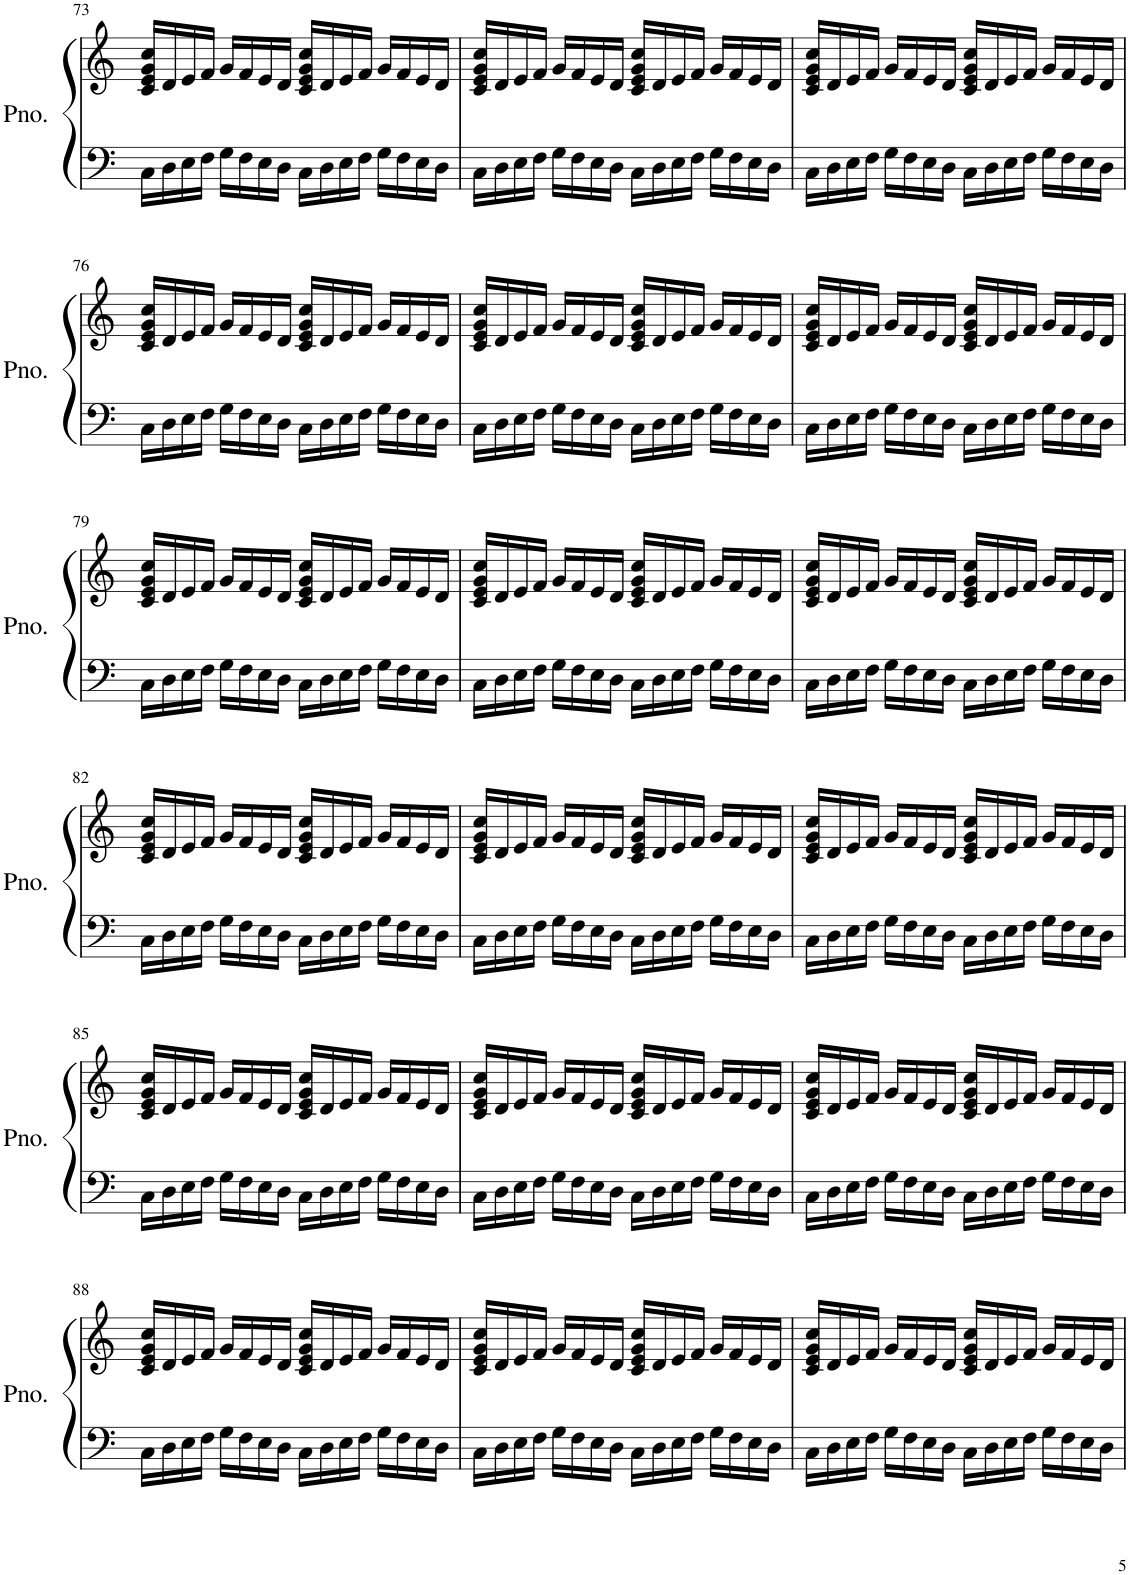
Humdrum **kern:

**kern	**kern
*part1	*part1
*staff2	*staff1
*I"Piano	*
*I'Pno.	*
!!LO:PB:g=z
*clefF4	*clefG2
*k[]	*k[]
*M4/4	*M4/4
=73	=73
16C\LL	16c/ 16e/ 16g/ 16cc/LL
16D\	16d/
16E\	16e/
16F\JJ	16f/JJ
16G\LL	16g/LL
16F\	16f/
16E\	16e/
16D\JJ	16d/JJ
16C\LL	16c/ 16e/ 16g/ 16cc/LL
16D\	16d/
16E\	16e/
16F\JJ	16f/JJ
16G\LL	16g/LL
16F\	16f/
16E\	16e/
16D\JJ	16d/JJ
=74	=74
16C\LL	16c/ 16e/ 16g/ 16cc/LL
16D\	16d/
16E\	16e/
16F\JJ	16f/JJ
16G\LL	16g/LL
16F\	16f/
16E\	16e/
16D\JJ	16d/JJ
16C\LL	16c/ 16e/ 16g/ 16cc/LL
16D\	16d/
16E\	16e/
16F\JJ	16f/JJ
16G\LL	16g/LL
16F\	16f/
16E\	16e/
16D\JJ	16d/JJ
=75	=75
16C\LL	16c/ 16e/ 16g/ 16cc/LL
16D\	16d/
16E\	16e/
16F\JJ	16f/JJ
16G\LL	16g/LL
16F\	16f/
16E\	16e/
16D\JJ	16d/JJ
16C\LL	16c/ 16e/ 16g/ 16cc/LL
16D\	16d/
16E\	16e/
16F\JJ	16f/JJ
16G\LL	16g/LL
16F\	16f/
16E\	16e/
16D\JJ	16d/JJ
!!LO:LB:g=z
=76	=76
16C\LL	16c/ 16e/ 16g/ 16cc/LL
16D\	16d/
16E\	16e/
16F\JJ	16f/JJ
16G\LL	16g/LL
16F\	16f/
16E\	16e/
16D\JJ	16d/JJ
16C\LL	16c/ 16e/ 16g/ 16cc/LL
16D\	16d/
16E\	16e/
16F\JJ	16f/JJ
16G\LL	16g/LL
16F\	16f/
16E\	16e/
16D\JJ	16d/JJ
=77	=77
16C\LL	16c/ 16e/ 16g/ 16cc/LL
16D\	16d/
16E\	16e/
16F\JJ	16f/JJ
16G\LL	16g/LL
16F\	16f/
16E\	16e/
16D\JJ	16d/JJ
16C\LL	16c/ 16e/ 16g/ 16cc/LL
16D\	16d/
16E\	16e/
16F\JJ	16f/JJ
16G\LL	16g/LL
16F\	16f/
16E\	16e/
16D\JJ	16d/JJ
=78	=78
16C\LL	16c/ 16e/ 16g/ 16cc/LL
16D\	16d/
16E\	16e/
16F\JJ	16f/JJ
16G\LL	16g/LL
16F\	16f/
16E\	16e/
16D\JJ	16d/JJ
16C\LL	16c/ 16e/ 16g/ 16cc/LL
16D\	16d/
16E\	16e/
16F\JJ	16f/JJ
16G\LL	16g/LL
16F\	16f/
16E\	16e/
16D\JJ	16d/JJ
!!LO:LB:g=z
=79	=79
16C\LL	16c/ 16e/ 16g/ 16cc/LL
16D\	16d/
16E\	16e/
16F\JJ	16f/JJ
16G\LL	16g/LL
16F\	16f/
16E\	16e/
16D\JJ	16d/JJ
16C\LL	16c/ 16e/ 16g/ 16cc/LL
16D\	16d/
16E\	16e/
16F\JJ	16f/JJ
16G\LL	16g/LL
16F\	16f/
16E\	16e/
16D\JJ	16d/JJ
=80	=80
16C\LL	16c/ 16e/ 16g/ 16cc/LL
16D\	16d/
16E\	16e/
16F\JJ	16f/JJ
16G\LL	16g/LL
16F\	16f/
16E\	16e/
16D\JJ	16d/JJ
16C\LL	16c/ 16e/ 16g/ 16cc/LL
16D\	16d/
16E\	16e/
16F\JJ	16f/JJ
16G\LL	16g/LL
16F\	16f/
16E\	16e/
16D\JJ	16d/JJ
=81	=81
16C\LL	16c/ 16e/ 16g/ 16cc/LL
16D\	16d/
16E\	16e/
16F\JJ	16f/JJ
16G\LL	16g/LL
16F\	16f/
16E\	16e/
16D\JJ	16d/JJ
16C\LL	16c/ 16e/ 16g/ 16cc/LL
16D\	16d/
16E\	16e/
16F\JJ	16f/JJ
16G\LL	16g/LL
16F\	16f/
16E\	16e/
16D\JJ	16d/JJ
!!LO:LB:g=z
=82	=82
16C\LL	16c/ 16e/ 16g/ 16cc/LL
16D\	16d/
16E\	16e/
16F\JJ	16f/JJ
16G\LL	16g/LL
16F\	16f/
16E\	16e/
16D\JJ	16d/JJ
16C\LL	16c/ 16e/ 16g/ 16cc/LL
16D\	16d/
16E\	16e/
16F\JJ	16f/JJ
16G\LL	16g/LL
16F\	16f/
16E\	16e/
16D\JJ	16d/JJ
=83	=83
16C\LL	16c/ 16e/ 16g/ 16cc/LL
16D\	16d/
16E\	16e/
16F\JJ	16f/JJ
16G\LL	16g/LL
16F\	16f/
16E\	16e/
16D\JJ	16d/JJ
16C\LL	16c/ 16e/ 16g/ 16cc/LL
16D\	16d/
16E\	16e/
16F\JJ	16f/JJ
16G\LL	16g/LL
16F\	16f/
16E\	16e/
16D\JJ	16d/JJ
=84	=84
16C\LL	16c/ 16e/ 16g/ 16cc/LL
16D\	16d/
16E\	16e/
16F\JJ	16f/JJ
16G\LL	16g/LL
16F\	16f/
16E\	16e/
16D\JJ	16d/JJ
16C\LL	16c/ 16e/ 16g/ 16cc/LL
16D\	16d/
16E\	16e/
16F\JJ	16f/JJ
16G\LL	16g/LL
16F\	16f/
16E\	16e/
16D\JJ	16d/JJ
!!LO:LB:g=z
=85	=85
16C\LL	16c/ 16e/ 16g/ 16cc/LL
16D\	16d/
16E\	16e/
16F\JJ	16f/JJ
16G\LL	16g/LL
16F\	16f/
16E\	16e/
16D\JJ	16d/JJ
16C\LL	16c/ 16e/ 16g/ 16cc/LL
16D\	16d/
16E\	16e/
16F\JJ	16f/JJ
16G\LL	16g/LL
16F\	16f/
16E\	16e/
16D\JJ	16d/JJ
=86	=86
16C\LL	16c/ 16e/ 16g/ 16cc/LL
16D\	16d/
16E\	16e/
16F\JJ	16f/JJ
16G\LL	16g/LL
16F\	16f/
16E\	16e/
16D\JJ	16d/JJ
16C\LL	16c/ 16e/ 16g/ 16cc/LL
16D\	16d/
16E\	16e/
16F\JJ	16f/JJ
16G\LL	16g/LL
16F\	16f/
16E\	16e/
16D\JJ	16d/JJ
=87	=87
16C\LL	16c/ 16e/ 16g/ 16cc/LL
16D\	16d/
16E\	16e/
16F\JJ	16f/JJ
16G\LL	16g/LL
16F\	16f/
16E\	16e/
16D\JJ	16d/JJ
16C\LL	16c/ 16e/ 16g/ 16cc/LL
16D\	16d/
16E\	16e/
16F\JJ	16f/JJ
16G\LL	16g/LL
16F\	16f/
16E\	16e/
16D\JJ	16d/JJ
!!LO:LB:g=z
=88	=88
16C\LL	16c/ 16e/ 16g/ 16cc/LL
16D\	16d/
16E\	16e/
16F\JJ	16f/JJ
16G\LL	16g/LL
16F\	16f/
16E\	16e/
16D\JJ	16d/JJ
16C\LL	16c/ 16e/ 16g/ 16cc/LL
16D\	16d/
16E\	16e/
16F\JJ	16f/JJ
16G\LL	16g/LL
16F\	16f/
16E\	16e/
16D\JJ	16d/JJ
=89	=89
16C\LL	16c/ 16e/ 16g/ 16cc/LL
16D\	16d/
16E\	16e/
16F\JJ	16f/JJ
16G\LL	16g/LL
16F\	16f/
16E\	16e/
16D\JJ	16d/JJ
16C\LL	16c/ 16e/ 16g/ 16cc/LL
16D\	16d/
16E\	16e/
16F\JJ	16f/JJ
16G\LL	16g/LL
16F\	16f/
16E\	16e/
16D\JJ	16d/JJ
=90	=90
16C\LL	16c/ 16e/ 16g/ 16cc/LL
16D\	16d/
16E\	16e/
16F\JJ	16f/JJ
16G\LL	16g/LL
16F\	16f/
16E\	16e/
16D\JJ	16d/JJ
16C\LL	16c/ 16e/ 16g/ 16cc/LL
16D\	16d/
16E\	16e/
16F\JJ	16f/JJ
16G\LL	16g/LL
16F\	16f/
16E\	16e/
16D\JJ	16d/JJ
=	=
*-	*-
